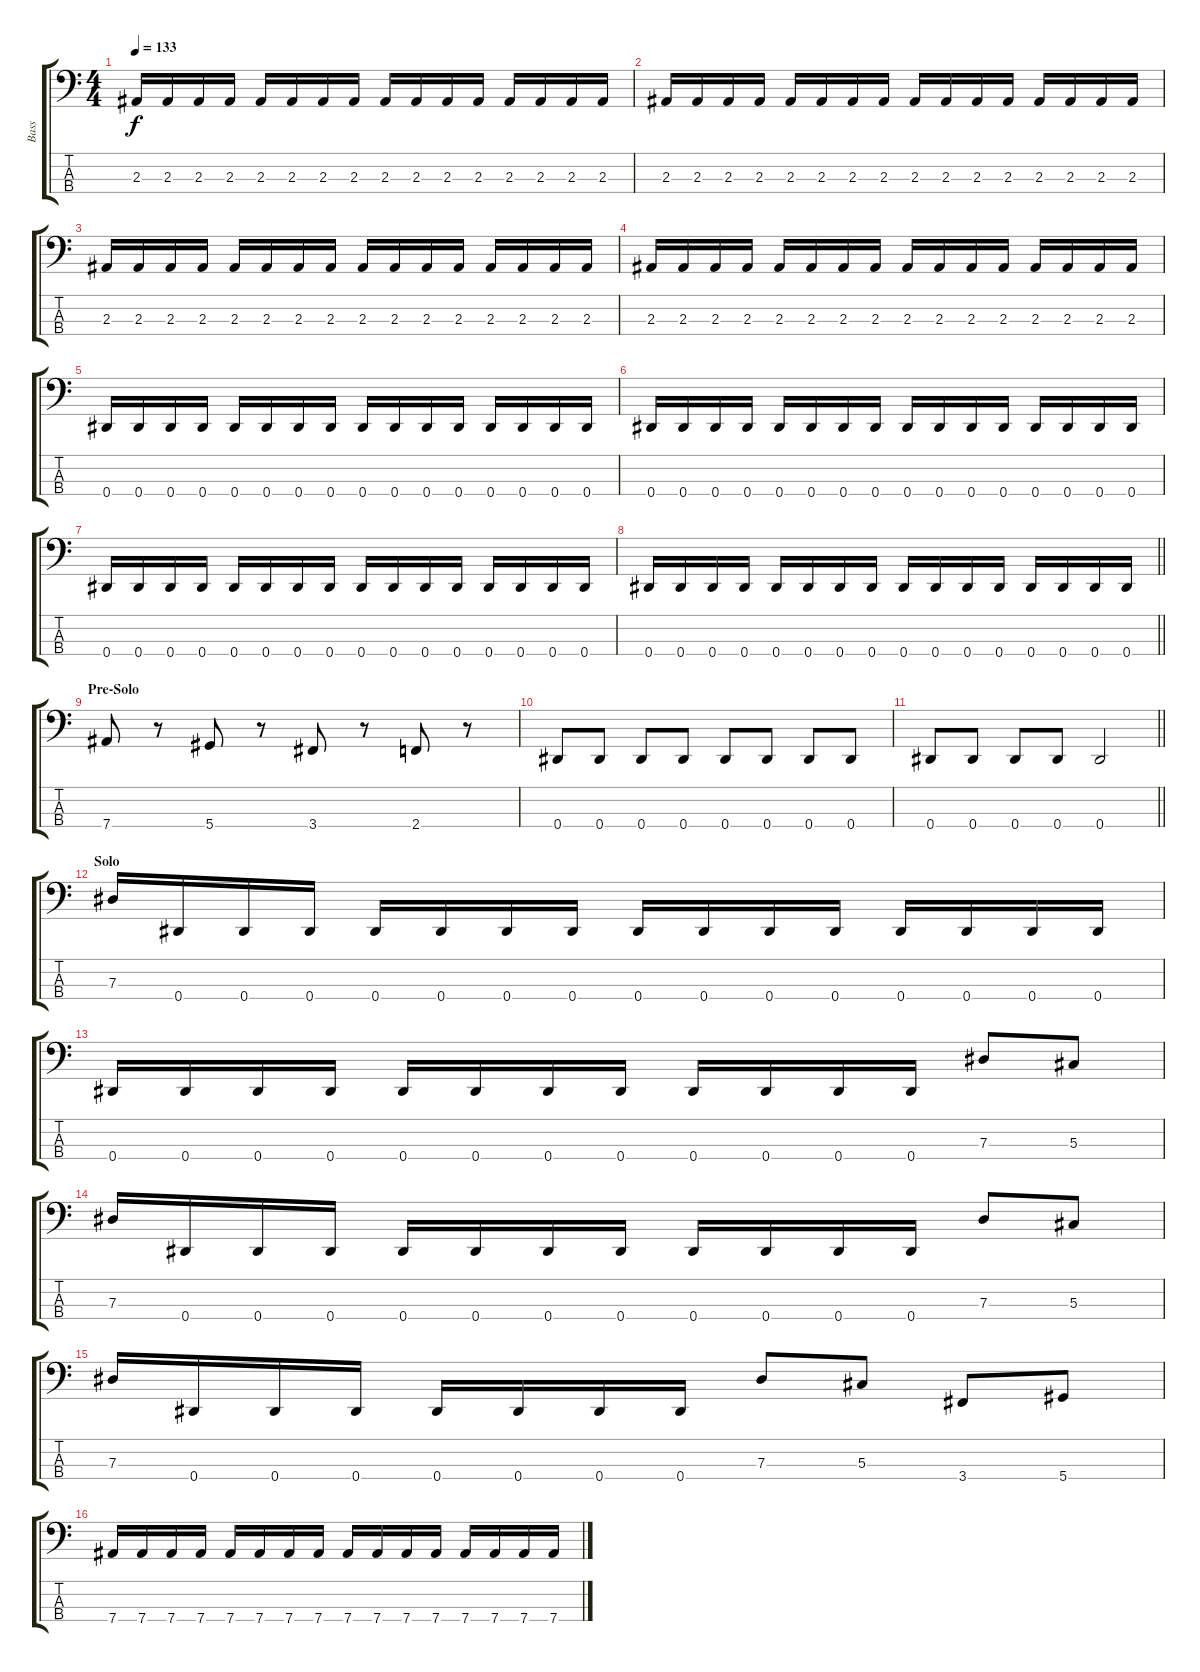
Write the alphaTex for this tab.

\track ("Bass" "Bass") {instrument electricbassfinger}
\staff {score tabs}
\tuning (Gb2 Db2 Ab1 Eb1) {hide}
\ts (4 4)
\tempo 133
\clef f4
\ks c
2.3.16{dy f} 2.3.16 2.3.16 2.3.16 2.3.16 2.3.16 2.3.16 2.3.16 2.3.16 2.3.16 2.3.16 2.3.16 2.3.16 2.3.16 2.3.16 2.3.16 |
2.3.16 2.3.16 2.3.16 2.3.16 2.3.16 2.3.16 2.3.16 2.3.16 2.3.16 2.3.16 2.3.16 2.3.16 2.3.16 2.3.16 2.3.16 2.3.16 |
2.3.16 2.3.16 2.3.16 2.3.16 2.3.16 2.3.16 2.3.16 2.3.16 2.3.16 2.3.16 2.3.16 2.3.16 2.3.16 2.3.16 2.3.16 2.3.16 |
2.3.16 2.3.16 2.3.16 2.3.16 2.3.16 2.3.16 2.3.16 2.3.16 2.3.16 2.3.16 2.3.16 2.3.16 2.3.16 2.3.16 2.3.16 2.3.16 |
0.4.16 0.4.16 0.4.16 0.4.16 0.4.16 0.4.16 0.4.16 0.4.16 0.4.16 0.4.16 0.4.16 0.4.16 0.4.16 0.4.16 0.4.16 0.4.16 |
0.4.16 0.4.16 0.4.16 0.4.16 0.4.16 0.4.16 0.4.16 0.4.16 0.4.16 0.4.16 0.4.16 0.4.16 0.4.16 0.4.16 0.4.16 0.4.16 |
0.4.16 0.4.16 0.4.16 0.4.16 0.4.16 0.4.16 0.4.16 0.4.16 0.4.16 0.4.16 0.4.16 0.4.16 0.4.16 0.4.16 0.4.16 0.4.16 |
\barLineRight lightlight
0.4.16 0.4.16 0.4.16 0.4.16 0.4.16 0.4.16 0.4.16 0.4.16 0.4.16 0.4.16 0.4.16 0.4.16 0.4.16 0.4.16 0.4.16 0.4.16 |
\section ("" "Pre-Solo")
7.4.8 r.8 5.4.8 r.8 3.4.8 r.8 2.4.8 r.8 |
0.4.8 0.4.8 0.4.8 0.4.8 0.4.8 0.4.8 0.4.8 0.4.8 |
\barLineRight lightlight
0.4.8 0.4.8 0.4.8 0.4.8 0.4.2 |
\section ("" "Solo")
7.3.16 0.4.16 0.4.16 0.4.16 0.4.16 0.4.16 0.4.16 0.4.16 0.4.16 0.4.16 0.4.16 0.4.16 0.4.16 0.4.16 0.4.16 0.4.16 |
0.4.16 0.4.16 0.4.16 0.4.16 0.4.16 0.4.16 0.4.16 0.4.16 0.4.16 0.4.16 0.4.16 0.4.16 7.3.8 5.3.8 |
7.3.16 0.4.16 0.4.16 0.4.16 0.4.16 0.4.16 0.4.16 0.4.16 0.4.16 0.4.16 0.4.16 0.4.16 7.3.8 5.3.8 |
7.3.16 0.4.16 0.4.16 0.4.16 0.4.16 0.4.16 0.4.16 0.4.16 7.3.8 5.3.8 3.4.8 5.4.8 |
7.4.16 7.4.16 7.4.16 7.4.16 7.4.16 7.4.16 7.4.16 7.4.16 7.4.16 7.4.16 7.4.16 7.4.16 7.4.16 7.4.16 7.4.16 7.4.16
